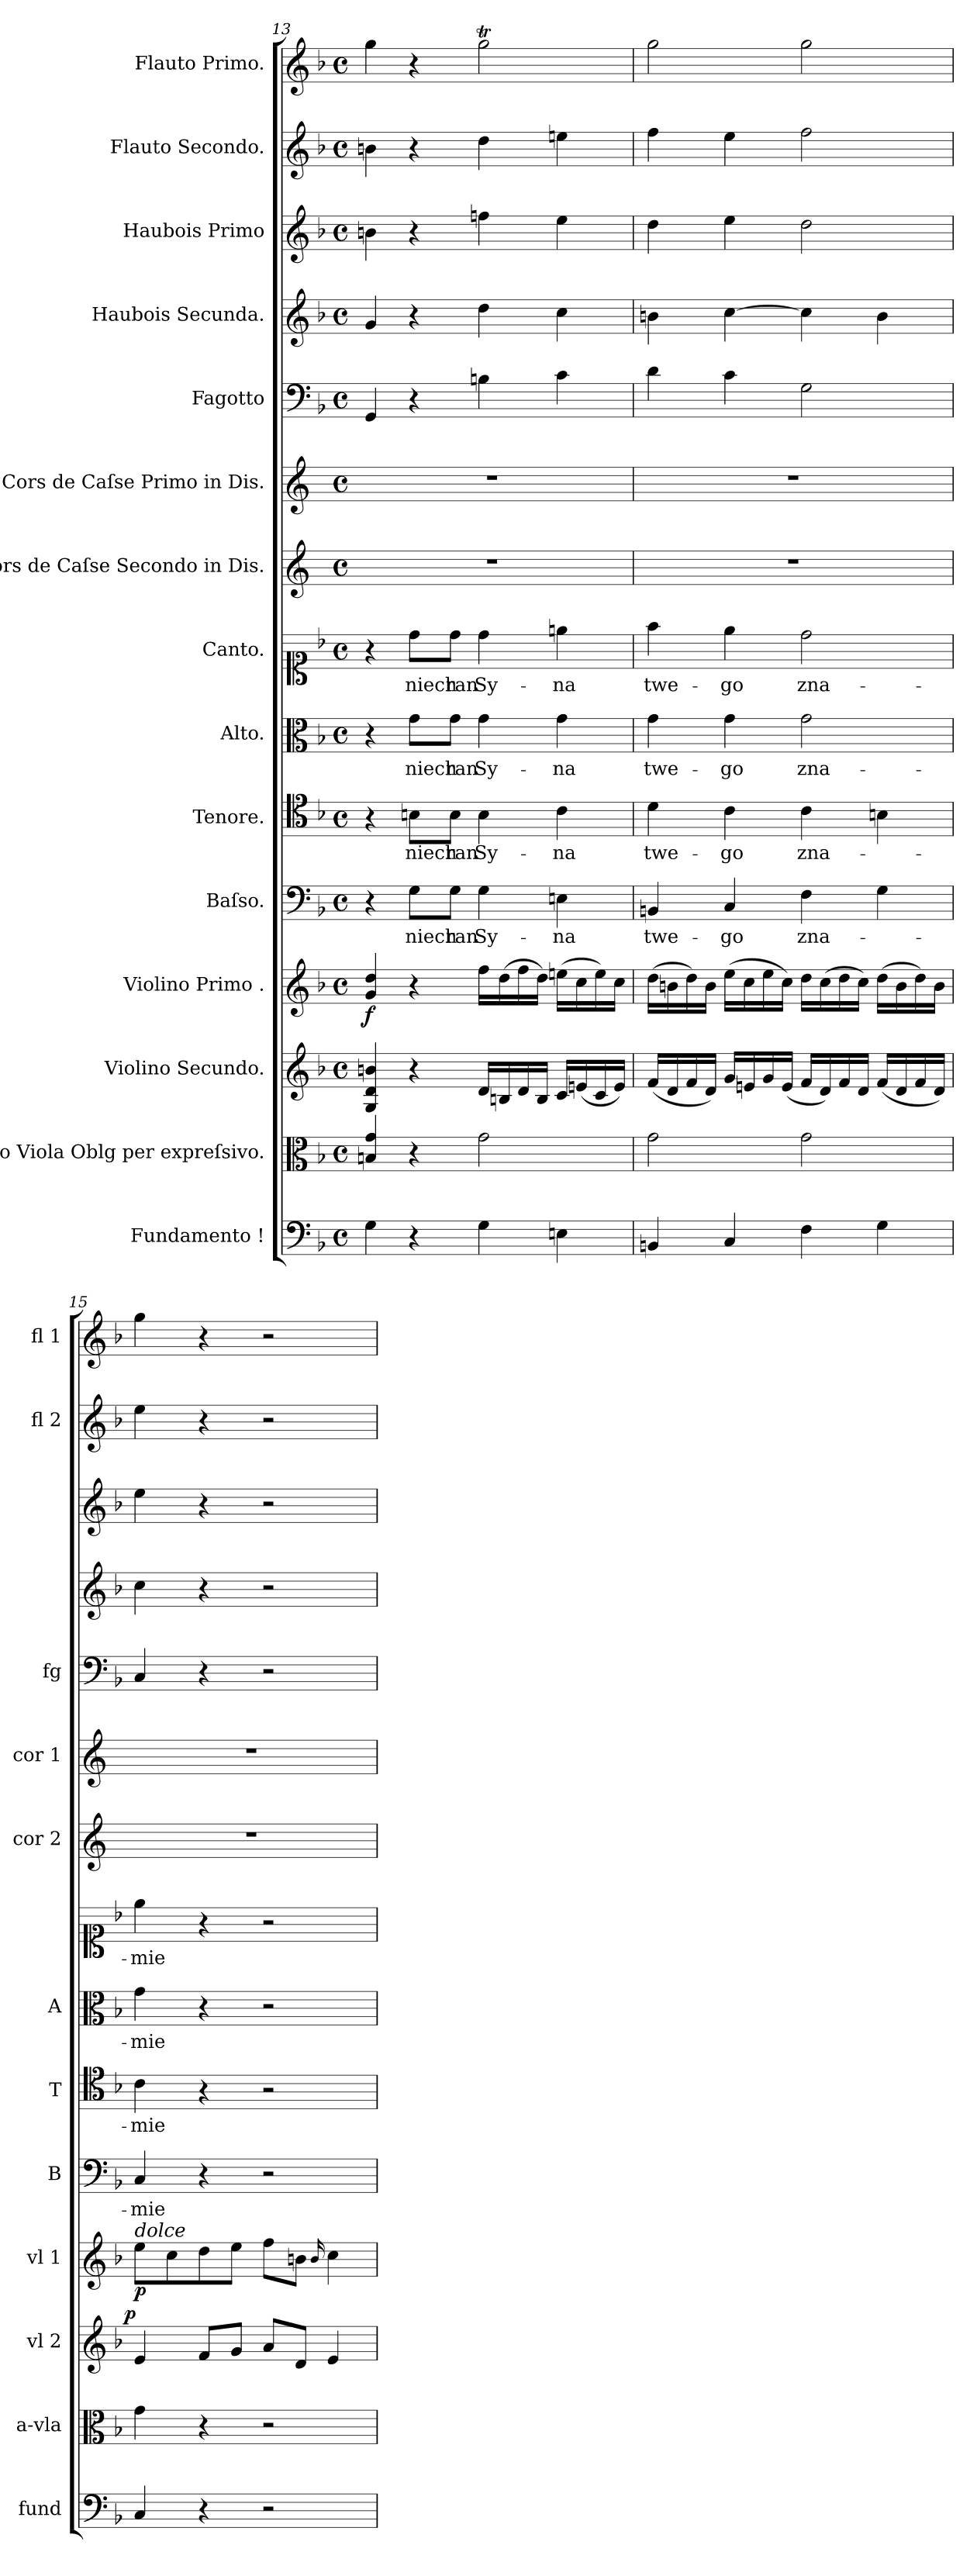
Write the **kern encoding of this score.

**kern	**kern	**kern	**dynam	**kern	**dynam	**kern	**text	**kern	**text	**kern	**text	**kern	**text	**kern	**kern	**kern	**kern	**kern	**kern	**kern
*part15	*part14	*part13	*part13	*part12	*part12	*part11	*part11	*part10	*part10	*part9	*part9	*part8	*part8	*part7	*part6	*part5	*part4	*part3	*part2	*part1
*staff15	*staff14	*staff13	*staff13	*staff12	*staff12	*staff11	*staff11	*staff10	*staff10	*staff9	*staff9	*staff8	*staff8	*staff7	*staff6	*staff5	*staff4	*staff3	*staff2	*staff1
*I"Fundamento !	*I"Alto Viola Oblg per expreſsivo.	*I"Violino Secundo.	*	*I"Violino Primo .	*	*I"Baſso.	*	*I"Tenore.	*	*I"Alto.	*	*I"Canto.	*	*I"Cors de Caſse Secondo in Dis.	*I"Cors de Caſse Primo in Dis.	*I"Fagotto	*I"Haubois Secunda.	*I"Haubois Primo	*I"Flauto Secondo.	*I"Flauto Primo.
*I'fund	*I'a-vla	*I'vl 2	*	*I'vl 1	*	*I'B	*	*I'T	*	*I'A	*	*	*	*I'cor 2	*I'cor 1	*I'fg	*	*	*I'fl 2	*I'fl 1
*clefF4	*clefC3	*clefG2	*	*clefG2	*	*clefF4	*	*clefC4	*	*clefC3	*	*clefC1	*	*clefG2	*clefG2	*clefF4	*clefG2	*clefG2	*clefG2	*clefG2
*	*	*	*	*	*	*	*	*	*	*	*	*	*	*ITrd6c10	*ITrd6c10	*	*	*	*	*
*k[b-]	*k[b-]	*k[b-]	*	*k[b-]	*	*k[b-]	*	*k[b-]	*	*k[b-]	*	*k[b-]	*	*k[f#c#]	*k[f#c#]	*k[b-]	*k[b-]	*k[b-]	*k[b-]	*k[b-]
*d:	*d:	*d:	*	*d:	*	*d:	*	*d:	*	*d:	*	*d:	*	*	*	*d:	*d:	*d:	*d:	*d:
*M4/4	*M4/4	*M4/4	*	*M4/4	*	*M4/4	*	*M4/4	*	*M4/4	*	*M4/4	*	*M4/4	*M4/4	*M4/4	*M4/4	*M4/4	*M4/4	*M4/4
*met(c)	*met(c)	*met(c)	*	*met(c)	*	*met(c)	*	*met(c)	*	*met(c)	*	*met(c)	*	*met(c)	*met(c)	*met(c)	*met(c)	*met(c)	*met(c)	*met(c)
=13	=13	=13	=13	=13	=13	=13	=13	=13	=13	=13	=13	=13	=13	=13	=13	=13	=13	=13	=13	=13
4G\	4Bn/ 4g/	4G/ 4d/ 4bn/	.	4g/ 4dd/	f	4r	.	4r	.	4r	.	4r	.	1r	1r	4GG/	4g/	4bn\	4bn\	4gg\
4r	4r	4r	.	4r	.	8G\L	niech	8Bn\L	niech	8g\L	niech	8dd\L	niech	.	.	4r	4r	4r	4r	4r
.	.	.	.	.	.	8G\J	ran	8B\J	ran	8g\J	ran	8dd\J	ran	.	.	.	.	.	.	.
4G\	2g\	16d/LL	.	16ff\LL	.	4G\	Sy-	4B\	Sy-	4g\	Sy-	4dd\	Sy-	.	.	4Bn\	4dd\	4ffn\	4dd\	2ggT\
.	.	16Bn/	.	(16dd\	.	.	.	.	.	.	.	.	.	.	.	.	.	.	.	.
.	.	16d/	.	16ff\	.	.	.	.	.	.	.	.	.	.	.	.	.	.	.	.
.	.	16B/JJ	.	16dd\JJ)	.	.	.	.	.	.	.	.	.	.	.	.	.	.	.	.
4En\	.	16c/LL	.	(16een\LL	.	4En\	-na	4c\	-na	4g\	-na	4een\	-na	.	.	4c\	4cc\	4ee\	4een\	.
.	.	(16en/	.	16cc\	.	.	.	.	.	.	.	.	.	.	.	.	.	.	.	.
.	.	16c/	.	16ee\)	.	.	.	.	.	.	.	.	.	.	.	.	.	.	.	.
.	.	16e/JJ)	.	16cc\JJ	.	.	.	.	.	.	.	.	.	.	.	.	.	.	.	.
=14	=14	=14	=14	=14	=14	=14	=14	=14	=14	=14	=14	=14	=14	=14	=14	=14	=14	=14	=14	=14
4BBn/	2g\	(16f/LL	.	(16dd\LL	.	4BBn/	twe-	4d\	twe-	4g\	twe-	4ff\	twe-	1r	1r	4d\	4bn\	4dd\	4ff\	2gg\
.	.	16d/	.	16bn\	.	.	.	.	.	.	.	.	.	.	.	.	.	.	.	.
.	.	16f/	.	16dd\)	.	.	.	.	.	.	.	.	.	.	.	.	.	.	.	.
.	.	16d/JJ)	.	16b\JJ	.	.	.	.	.	.	.	.	.	.	.	.	.	.	.	.
4C/	.	16g/LL	.	(16ee\LL	.	4C/	-go	4c\	-go	4g\	-go	4ee\	-go	.	.	4c\	[4cc\	4ee\	4ee\	.
.	.	16en/	.	16cc\	.	.	.	.	.	.	.	.	.	.	.	.	.	.	.	.
.	.	16g/	.	16ee\	.	.	.	.	.	.	.	.	.	.	.	.	.	.	.	.
.	.	(16e/JJ	.	16cc\JJ)	.	.	.	.	.	.	.	.	.	.	.	.	.	.	.	.
4F\	2g\	16f/LL	.	16dd\LL	.	4F\	zna-	4c\	zna-	2g\	zna-	2dd\	zna-	.	.	2G\	4cc\]	2dd\	2ff\	2ggTTT\
.	.	16d/)	.	(16cc\	.	.	.	.	.	.	.	.	.	.	.	.	.	.	.	.
.	.	16f/	.	16dd\	.	.	.	.	.	.	.	.	.	.	.	.	.	.	.	.
.	.	16d/JJ	.	16cc\JJ)	.	.	.	.	.	.	.	.	.	.	.	.	.	.	.	.
4G\	.	(16f/LL	.	(16dd\LL	.	4G\	.	4Bn\	.	.	.	.	.	.	.	.	4b\	.	.	.
.	.	16d/	.	16b\	.	.	.	.	.	.	.	.	.	.	.	.	.	.	.	.
.	.	16f/	.	16dd\)	.	.	.	.	.	.	.	.	.	.	.	.	.	.	.	.
.	.	16d/JJ)	.	16b\JJ	.	.	.	.	.	.	.	.	.	.	.	.	.	.	.	.
=15	=15	=15	=15	=15	=15	=15	=15	=15	=15	=15	=15	=15	=15	=15	=15	=15	=15	=15	=15	=15
!	!	!	!	!LO:TX:a:i:t=dolce	!	!	!	!	!	!	!	!	!	!	!	!	!	!	!	!
!	!	!	!LO:DY:a:rj	!	!	!	!	!	!	!	!	!	!	!	!	!	!	!	!	!
4C/	4g\	4e/	p	8ee\L	p	4C/	-mie	4c\	-mie	4g\	-mie	4ee\	-mie	1r	1r	4C/	4cc\	4ee\	4ee\	4gg\
.	.	.	.	8cc\	.	.	.	.	.	.	.	.	.	.	.	.	.	.	.	.
4r	4r	8f/L	.	8dd\	.	4r	.	4r	.	4r	.	4r	.	.	.	4r	4r	4r	4r	4r
.	.	8g/J	.	8ee\J	.	.	.	.	.	.	.	.	.	.	.	.	.	.	.	.
2r	2r	8a/L	.	8ff\L	.	2r	.	2r	.	2r	.	2r	.	.	.	2r	2r	2r	2r	2r
.	.	8d/J	.	8bn\J	.	.	.	.	.	.	.	.	.	.	.	.	.	.	.	.
.	.	.	.	16qqb/	.	.	.	.	.	.	.	.	.	.	.	.	.	.	.	.
.	.	4e/	.	4cc\	.	.	.	.	.	.	.	.	.	.	.	.	.	.	.	.
=	=	=	=	=	=	=	=	=	=	=	=	=	=	=	=	=	=	=	=	=
*-	*-	*-	*-	*-	*-	*-	*-	*-	*-	*-	*-	*-	*-	*-	*-	*-	*-	*-	*-	*-
